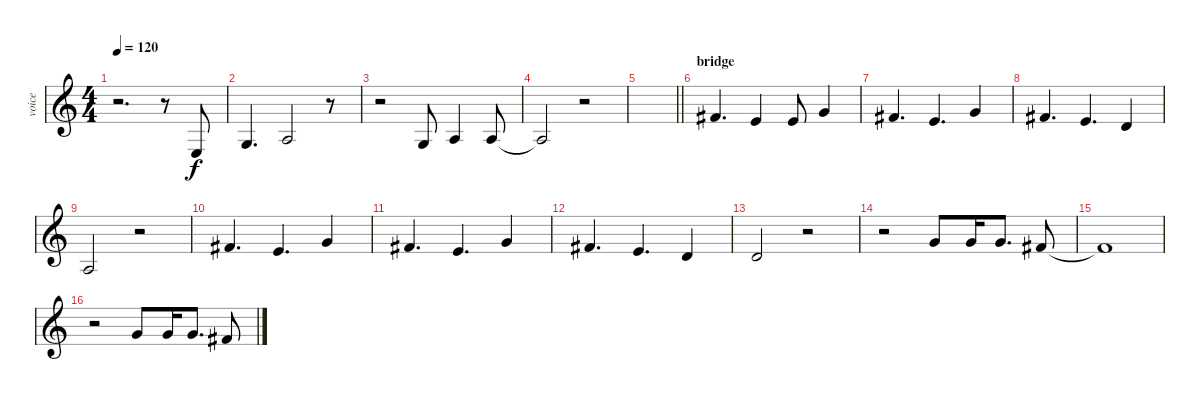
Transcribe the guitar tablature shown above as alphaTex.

\track ("voice" "voice") {instrument lead1square}
\staff {score}
\tuning (E4 B3 G3 D3 A2 E2) {hide}
\ts (4 4)
\tempo 120
\clef g2
\ks c
r.2{d dy f} r.8 2.4.8 |
5.4.4{d} 2.3.2 r.8 |
r.2 0.3.8 2.3.4 2.3.8 |
2.3{t}.2 r.2 |
\barLineRight lightlight
|
\section ("" "bridge")
2.1.4{d} 0.1.4 0.1.8 3.1.4 |
2.1.4{d} 0.1.4{d} 3.1.4 |
2.1.4{d} 0.1.4{d} 3.2.4 |
2.3.2 r.2 |
2.1.4{d} 0.1.4{d} 3.1.4 |
2.1.4{d} 0.1.4{d} 3.1.4 |
2.1.4{d} 0.1.4{d} 3.2.4 |
3.2.2 r.2 |
r.2 3.1.8 3.1.16 3.1.8{d} 2.1.8 |
2.1{t}.1 |
r.2 3.1.8 3.1.16 3.1.8{d} 2.1.8
